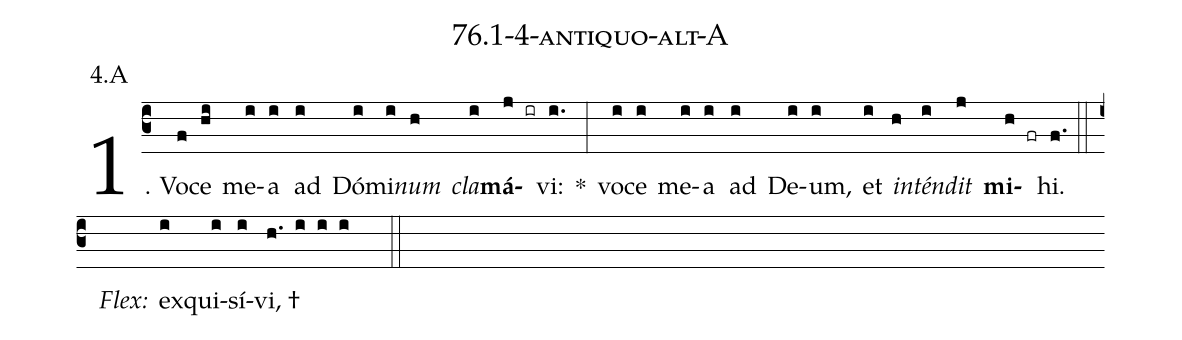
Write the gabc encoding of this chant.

name: 76.1-4-antiquo-alt-A;
annotation: 4.A;
%%
(c3)1. Vo(f)ce(hi) me(i)a(i) ad(i) Dó(i)mi(i)<i>num</i>(h) <i>cla</i>(i)<b>má</b>(j ir)vi:(i.) *(:) vo(i)ce(i) me(i)a(i) ad(i) De(i)um,(i) et(i) <i>in</i>(h)<i>tén</i>(i)<i>dit</i>(j) <b>mi</b>(h fr)hi.(f.) (::)
<i>Flex:</i>()  ex(i)qui(i)sí(i)vi, †(h. i i i  ::)
